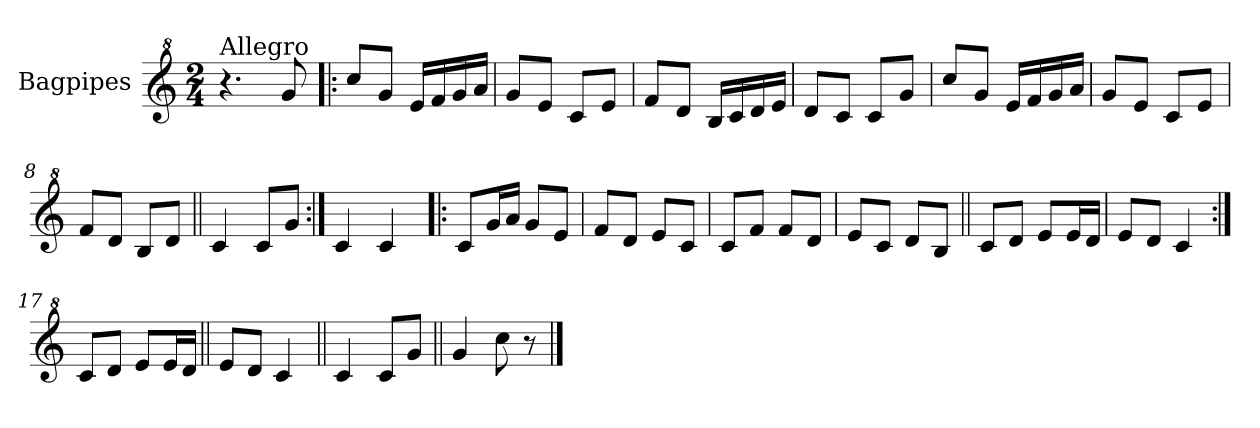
**kern
*part1
*staff1
*I"Bagpipes
*I'Bag
*clefG^2
*k[]
*C:
*M2/4
=1
!LO:TX:a:t=Allegro
4.r
8gg/
=2!|:
8ccc/L
8gg/J
16ee/LL
16ff/
16gg/
16aa/JJ
=3
8gg/L
8ee/J
8cc/L
8ee/J
=4
8ff/L
8dd/J
16b/LL
16cc/
16dd/
16ee/JJ
=5
8dd/L
8cc/J
8cc/L
8gg/J
=6
8ccc/L
8gg/J
16ee/LL
16ff/
16gg/
16aa/JJ
=7
8gg/L
8ee/J
8cc/L
8ee/J
=8
8ff/L
8dd/J
8b/L
8dd/J
!!LO:LB:g=z
=9||
4cc/
8cc/L
8gg/J
=10:|!
4cc/
4cc/
=11!|:
8cc/L
16gg/L
16aa/JJ
8gg/L
8ee/J
=12
8ff/L
8dd/J
8ee/L
8cc/J
=13
8cc/L
8ff/J
8ff/L
8dd/J
=14
8ee/L
8cc/J
8dd/L
8b/J
=15||
8cc/L
8dd/J
8ee/L
16ee/L
16dd/JJ
=16
8ee/L
8dd/J
4cc/
=17:|!
8cc/L
8dd/J
8ee/L
16ee/L
16dd/JJ
!!LO:LB:g=z
=18||
8ee/L
8dd/J
4cc/
=19||
4cc/
8cc/L
8gg/J
=20||
4gg/
8ccc\
8r
==
*-
